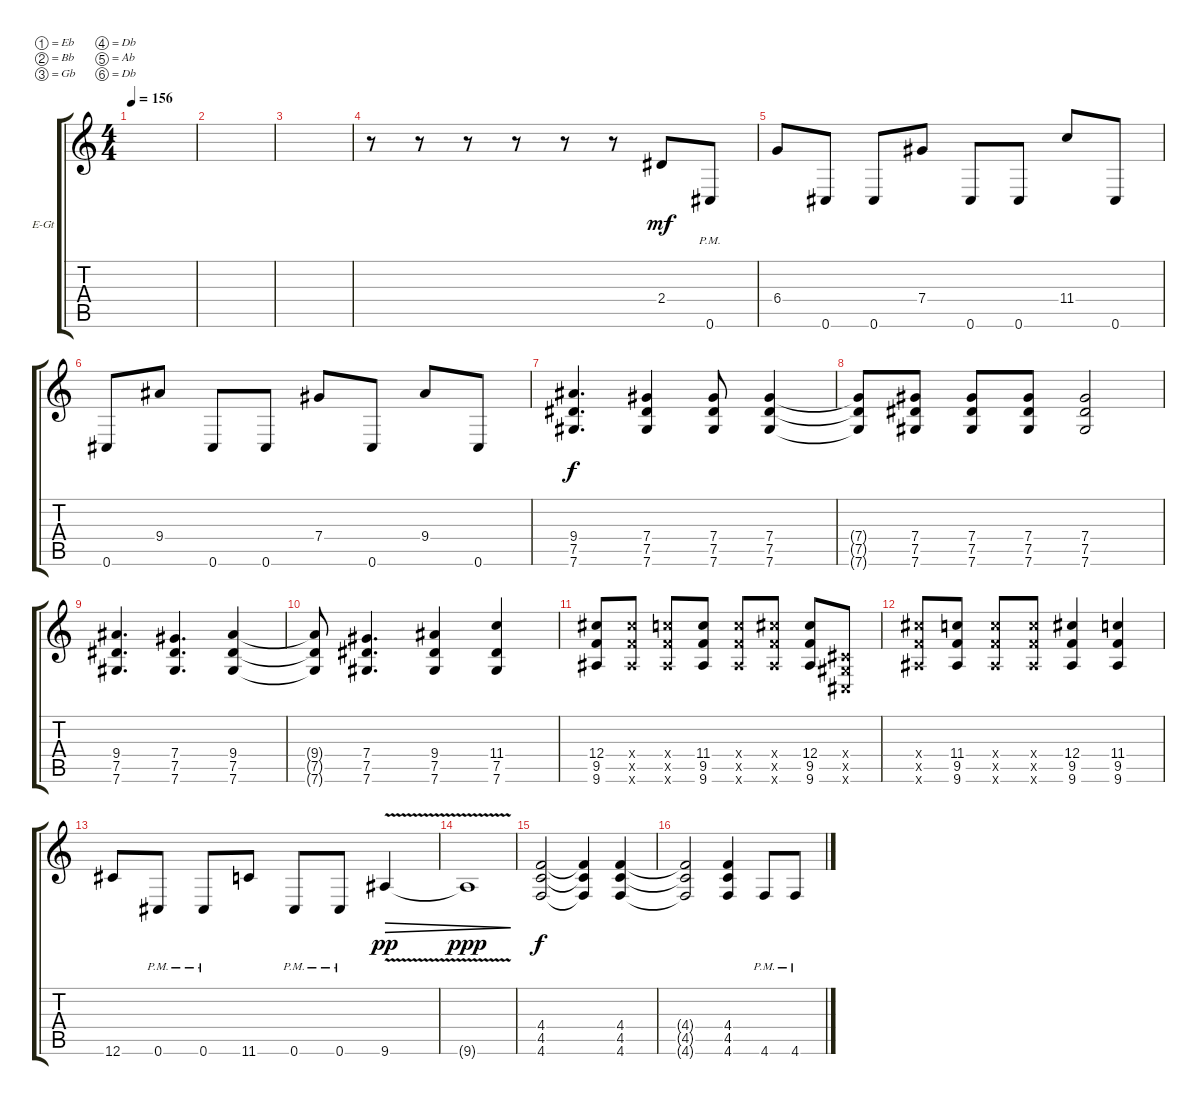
\defaultSystemsLayout 4
\bracketExtendMode groupsimilarinstruments
\firstSystemTrackNameOrientation horizontal
\otherSystemsTrackNameOrientation horizontal
\track ("Dmitriy Anisimov" "E-Gt") {instrument distortionguitar}
\staff {score tabs}
\tuning (Eb4 Bb3 Gb3 Db3 Ab2 Db2)
\ts (4 4)
\tempo 156
\clef g2
\ks c
|
|
|
r.8 r.8 r.8 r.8 r.8 r.8 2.4.8{dy mf} 0.6{pm}.8 |
6.4.8 0.6.8 0.6.8 7.4.8 0.6.8 0.6.8 11.4.8 0.6.8 |
0.6.8 9.4.8 0.6.8 0.6.8 7.4.8 0.6.8 9.4.8 0.6.8 |
(9.4 7.5 7.6).4{d dy f} (7.4 7.5 7.6).4 (7.4 7.5 7.6).8 (7.4 7.5 7.6).4 |
(7.4{t} 7.5{t} 7.6{t}).8 (7.4 7.5 7.6).8 (7.6 7.4 7.5).8 (7.6 7.5 7.4).8 (7.6 7.4 7.5).2 |
(9.4 7.5 7.6).4{d} (7.4 7.5 7.6).4{d} (9.4 7.5 7.6).4 |
(9.4{t} 7.5{t} 7.6{t}).8 (7.4 7.5 7.6).4{d} (7.6 7.5 9.4).4 (7.6 7.5 11.4).4 |
(9.5 9.6 12.4).8 (9.5{x} 9.6{x} 12.4{x}).8 (9.5{x} 9.6{x} 11.4{x}).8 (9.5 9.6 11.4).8 (9.5{x} 9.6{x} 11.4{x}).8 (9.5{x} 9.6{x} 12.4{x}).8 (9.6 9.5 12.4).8 (0.4{x} 0.5{x} 0.6{x}).8 |
(9.5{x} 9.6{x} 12.4{x}).8 (9.5 9.6 11.4).8 (9.5{x} 9.6{x} 11.4{x}).8 (9.5{x} 9.6{x} 11.4{x}).8 (9.5 9.6 12.4).4 (9.5 9.6 11.4).4 |
12.6.8 0.6{pm}.8 0.6{pm}.8 11.6.8 0.6{pm}.8 0.6{pm}.8 9.6{v}.4{dec dy pp} |
9.6{t}.1{dec dy ppp} |
(4.5 4.4 4.6).2{dy f} (4.4{t} 4.5{t} 4.6{t}).4 (4.6 4.5 4.4).4 |
(4.4{t} 4.5{t} 4.6{t}).2 (4.6 4.5 4.4).4 4.6{pm}.8 4.6{pm}.8
